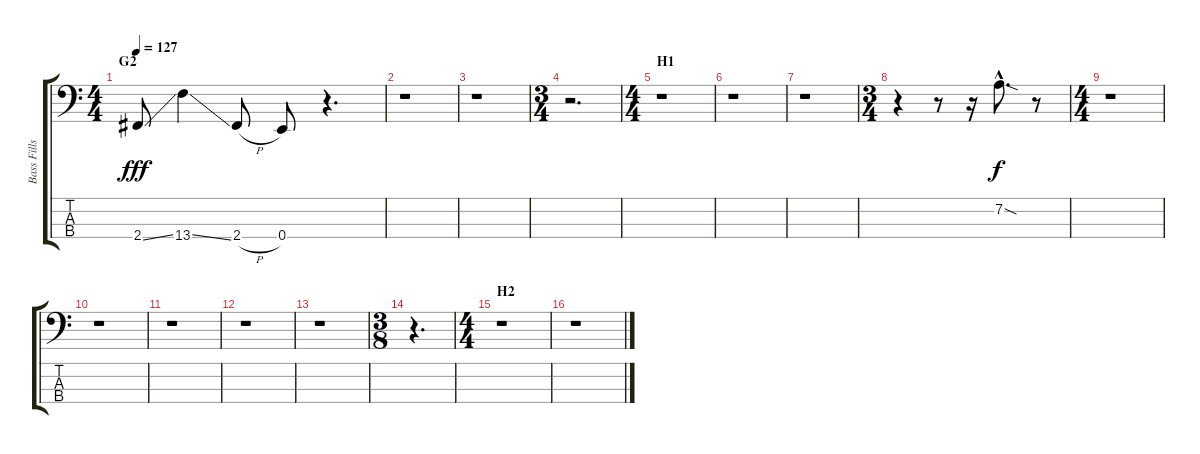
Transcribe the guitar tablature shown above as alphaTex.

\track ("Bass Fills" "Bass Fills") {instrument slapbass1}
\staff {score tabs}
\tuning (G2 D2 A1 E1) {hide}
\ts (4 4)
\section ("" "G2")
\tempo 127
\clef f4
\ks c
2.4{ss}.8{dy fff} 13.4{ss}.4 2.4{h}.8 0.4.8 r.4{d} |
r.1 |
r.1 |
\ts (3 4)
r.2{d} |
\ts (4 4)
\section ("" "H1")
r.1 |
r.1 |
r.1 |
\ts (3 4)
r.4 r.8 r.16 7.2{sod hac}.8{d dy f} r.8 |
\ts (4 4)
r.1 |
r.1 |
r.1 |
r.1 |
r.1 |
\ts (3 8)
r.4{d} |
\ts (4 4)
\section ("" "H2")
r.1 |
r.1
